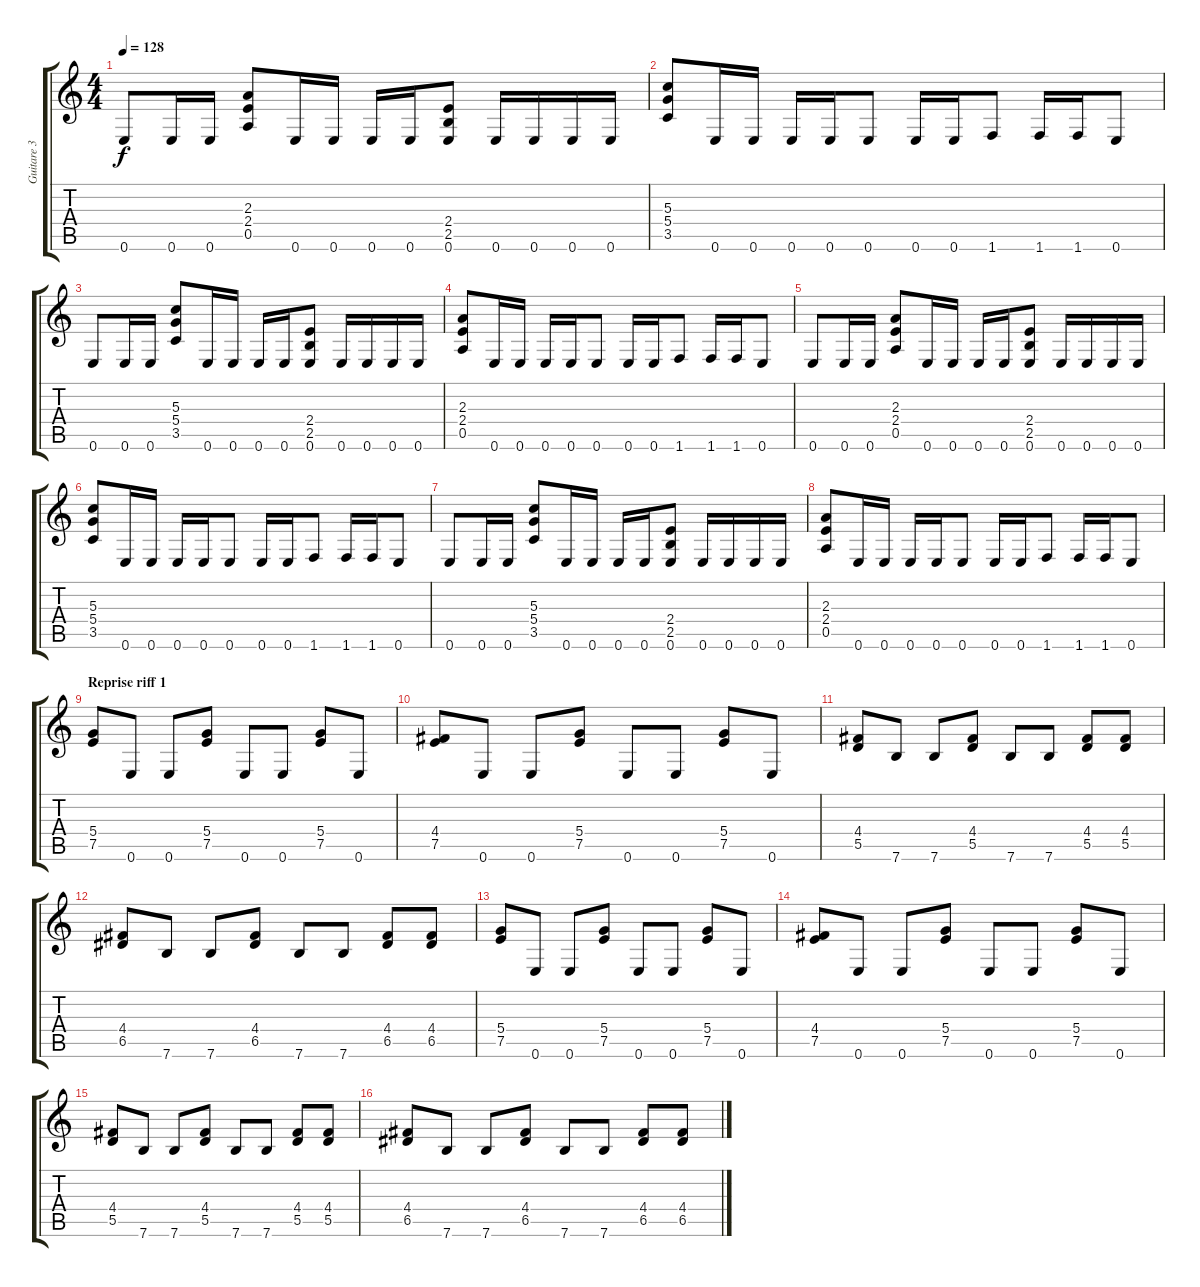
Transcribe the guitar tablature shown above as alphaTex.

\track ("Guitare 3" "Guitare 3") {instrument distortionguitar}
\staff {score tabs}
\tuning (E4 B3 G3 D3 A2 E2) {hide}
\ts (4 4)
\tempo 128
\clef g2
\ks c
0.6.8{dy f} 0.6.16 0.6.16 (2.3 2.4 0.5).8 0.6.16 0.6.16 0.6.16 0.6.16 (2.4 2.5 0.6).8 0.6.16 0.6.16 0.6.16 0.6.16 |
(5.3 5.4 3.5).8 0.6.16 0.6.16 0.6.16 0.6.16 0.6.8 0.6.16 0.6.16 1.6.8 1.6.16 1.6.16 0.6.8 |
0.6.8 0.6.16 0.6.16 (5.3 5.4 3.5).8 0.6.16 0.6.16 0.6.16 0.6.16 (2.4 2.5 0.6).8 0.6.16 0.6.16 0.6.16 0.6.16 |
(2.3 2.4 0.5).8 0.6.16 0.6.16 0.6.16 0.6.16 0.6.8 0.6.16 0.6.16 1.6.8 1.6.16 1.6.16 0.6.8 |
0.6.8 0.6.16 0.6.16 (2.3 2.4 0.5).8 0.6.16 0.6.16 0.6.16 0.6.16 (2.4 2.5 0.6).8 0.6.16 0.6.16 0.6.16 0.6.16 |
(5.3 5.4 3.5).8 0.6.16 0.6.16 0.6.16 0.6.16 0.6.8 0.6.16 0.6.16 1.6.8 1.6.16 1.6.16 0.6.8 |
0.6.8 0.6.16 0.6.16 (5.3 5.4 3.5).8 0.6.16 0.6.16 0.6.16 0.6.16 (2.4 2.5 0.6).8 0.6.16 0.6.16 0.6.16 0.6.16 |
(2.3 2.4 0.5).8 0.6.16 0.6.16 0.6.16 0.6.16 0.6.8 0.6.16 0.6.16 1.6.8 1.6.16 1.6.16 0.6.8 |
\section ("" "Reprise riff 1")
(5.4 7.5).8 0.6.8 0.6.8 (5.4 7.5).8 0.6.8 0.6.8 (5.4 7.5).8 0.6.8 |
(4.4 7.5).8 0.6.8 0.6.8 (5.4 7.5).8 0.6.8 0.6.8 (5.4 7.5).8 0.6.8 |
(4.4 5.5).8 7.6.8 7.6.8 (4.4 5.5).8 7.6.8 7.6.8 (4.4 5.5).8 (4.4 5.5).8 |
(4.4 6.5).8 7.6.8 7.6.8 (4.4 6.5).8 7.6.8 7.6.8 (4.4 6.5).8 (4.4 6.5).8 |
(5.4 7.5).8 0.6.8 0.6.8 (5.4 7.5).8 0.6.8 0.6.8 (5.4 7.5).8 0.6.8 |
(4.4 7.5).8 0.6.8 0.6.8 (5.4 7.5).8 0.6.8 0.6.8 (5.4 7.5).8 0.6.8 |
(4.4 5.5).8 7.6.8 7.6.8 (4.4 5.5).8 7.6.8 7.6.8 (4.4 5.5).8 (4.4 5.5).8 |
(4.4 6.5).8 7.6.8 7.6.8 (4.4 6.5).8 7.6.8 7.6.8 (4.4 6.5).8 (4.4 6.5).8
